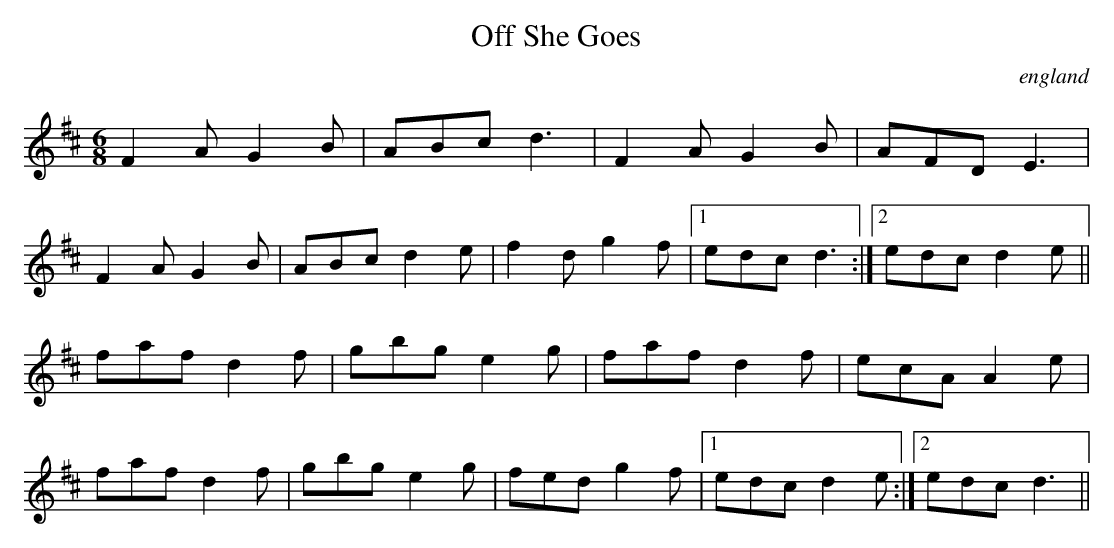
X:1
T:Off She Goes
O:england
M:6/8
L:1/8
K:D
F2A G2B|ABc d3|F2A G2B|AFD E3|
F2A G2B|ABc d2e|f2d g2f|1 edc d3:|2 edc d2e||
faf d2f|gbg e2g|faf d2f|ecA A2e|
faf d2f|gbg e2g|fed g2f|1 edc d2e:|2 edc d3||
